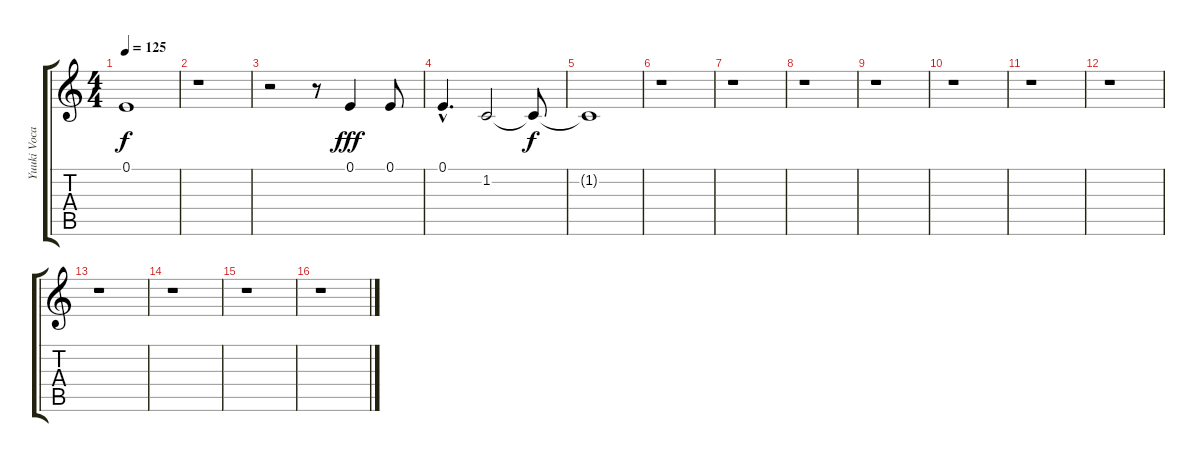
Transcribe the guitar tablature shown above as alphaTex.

\track ("Yuuki Vocal" "Yuuki Voca") {instrument fx5brightness}
\staff {score tabs}
\tuning (E4 B3 G3 D3 A2 E2) {hide}
\ts (4 4)
\tempo 125
\clef g2
\ks c
0.1{t}.1{dy f} |
r.1 |
r.2 r.8 0.1.4{dy fff} 0.1.8 |
0.1{hac}.4{d} 1.2.2 1.2{t}.8{dy f} |
1.2{t}.1 |
r.1 |
r.1 |
r.1 |
r.1 |
r.1 |
r.1 |
r.1 |
r.1 |
r.1 |
r.1 |
r.1
